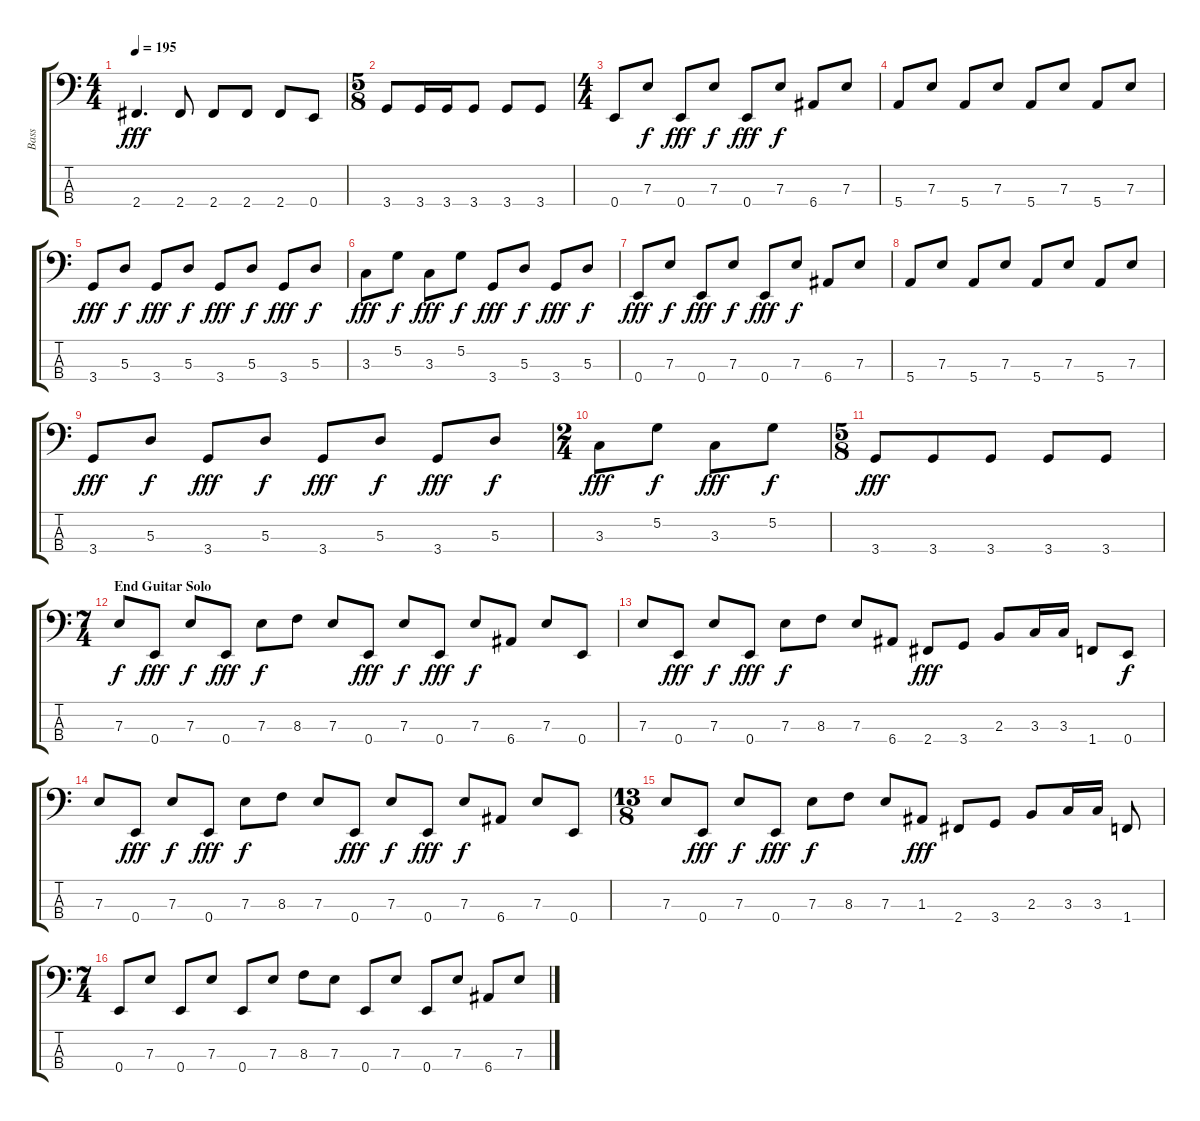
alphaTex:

\track ("Bass" "Bass") {instrument electricbasspick}
\staff {score tabs}
\tuning (G2 D2 A1 E1) {hide}
\ts (4 4)
\tempo 195
\clef f4
\ks c
2.4.4{d dy fff} 2.4.8 2.4.8 2.4.8 2.4.8 0.4.8 |
\ts (5 8)
3.4.8 3.4.16 3.4.16 3.4.8 3.4.8 3.4.8 |
\ts (4 4)
0.4.8 7.3.8{dy f} 0.4.8{dy fff} 7.3.8{dy f} 0.4.8{dy fff} 7.3.8{dy f} 6.4.8 7.3.8 |
5.4.8 7.3.8 5.4.8 7.3.8 5.4.8 7.3.8 5.4.8 7.3.8 |
3.4.8{dy fff} 5.3.8{dy f} 3.4.8{dy fff} 5.3.8{dy f} 3.4.8{dy fff} 5.3.8{dy f} 3.4.8{dy fff} 5.3.8{dy f} |
3.3.8{dy fff} 5.2.8{dy f} 3.3.8{dy fff} 5.2.8{dy f} 3.4.8{dy fff} 5.3.8{dy f} 3.4.8{dy fff} 5.3.8{dy f} |
0.4.8{dy fff} 7.3.8{dy f} 0.4.8{dy fff} 7.3.8{dy f} 0.4.8{dy fff} 7.3.8{dy f} 6.4.8 7.3.8 |
5.4.8 7.3.8 5.4.8 7.3.8 5.4.8 7.3.8 5.4.8 7.3.8 |
3.4.8{dy fff} 5.3.8{dy f} 3.4.8{dy fff} 5.3.8{dy f} 3.4.8{dy fff} 5.3.8{dy f} 3.4.8{dy fff} 5.3.8{dy f} |
\ts (2 4)
3.3.8{dy fff} 5.2.8{dy f} 3.3.8{dy fff} 5.2.8{dy f} |
\ts (5 8)
3.4.8{dy fff} 3.4.8 3.4.8 3.4.8 3.4.8 |
\ts (7 4)
\section ("" "End Guitar Solo")
7.3.8{dy f} 0.4.8{dy fff} 7.3.8{dy f} 0.4.8{dy fff} 7.3.8{dy f} 8.3.8 7.3.8 0.4.8{dy fff} 7.3.8{dy f} 0.4.8{dy fff} 7.3.8{dy f} 6.4.8 7.3.8 0.4.8 |
7.3.8 0.4.8{dy fff} 7.3.8{dy f} 0.4.8{dy fff} 7.3.8{dy f} 8.3.8 7.3.8 6.4.8 2.4.8{dy fff} 3.4.8 2.3.8 3.3.16 3.3.16 1.4.8 0.4.8{dy f} |
7.3.8 0.4.8{dy fff} 7.3.8{dy f} 0.4.8{dy fff} 7.3.8{dy f} 8.3.8 7.3.8 0.4.8{dy fff} 7.3.8{dy f} 0.4.8{dy fff} 7.3.8{dy f} 6.4.8 7.3.8 0.4.8 |
\ts (13 8)
7.3.8 0.4.8{dy fff} 7.3.8{dy f} 0.4.8{dy fff} 7.3.8{dy f} 8.3.8 7.3.8 1.3.8{dy fff} 2.4.8 3.4.8 2.3.8 3.3.16 3.3.16 1.4.8 |
\ts (7 4)
0.4.8 7.3.8 0.4.8 7.3.8 0.4.8 7.3.8 8.3.8 7.3.8 0.4.8 7.3.8 0.4.8 7.3.8 6.4.8 7.3.8
